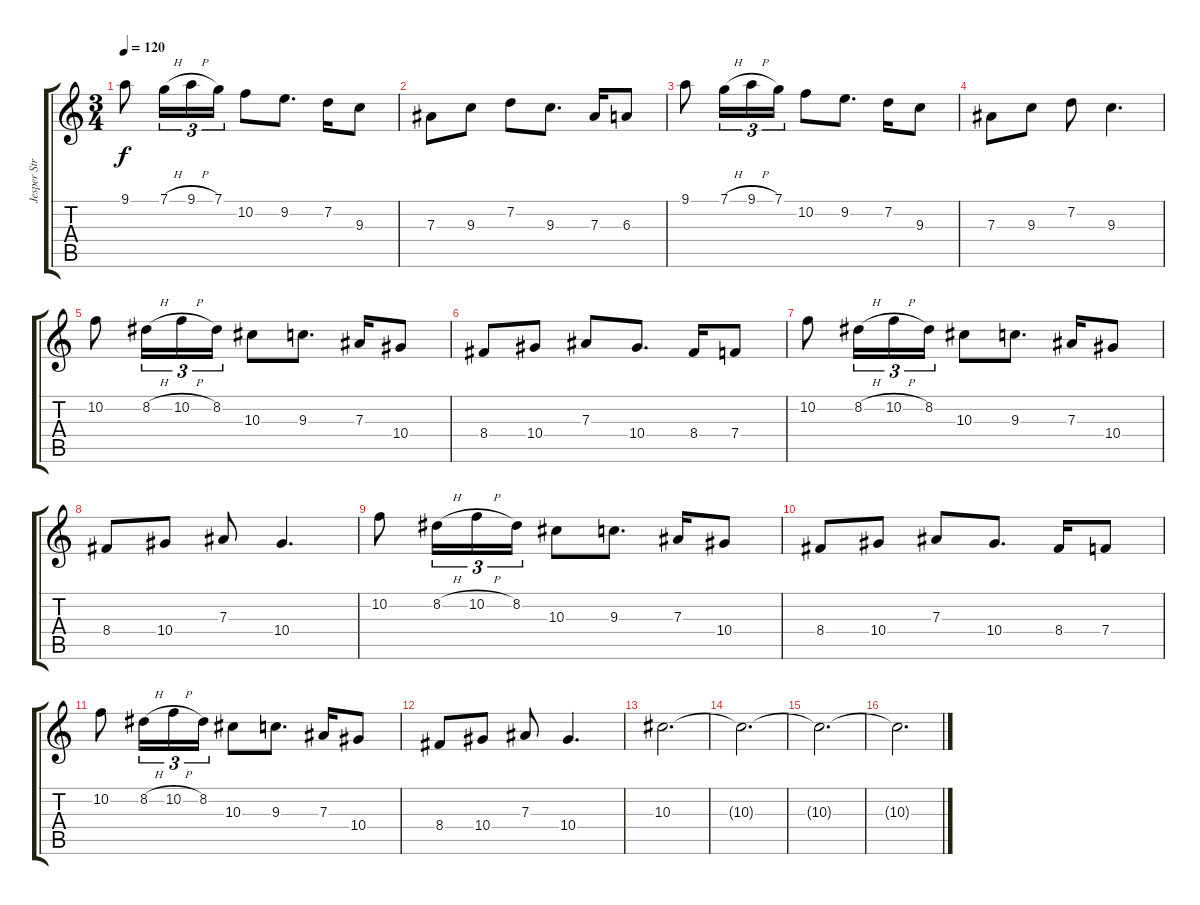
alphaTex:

\track ("Jesper Strömblad" "Jesper Str") {instrument distortionguitar}
\staff {score tabs}
\tuning (C4 G3 Eb3 Bb2 F2 C2) {hide}
\ts (3 4)
\tempo 120
\clef g2
\ks c
9.1.8{dy f} 7.1{h}.16{tu (3 2)} 9.1{h}.16{tu (3 2)} 7.1.16{tu (3 2)} 10.2.8 9.2.8{d} 7.2.16 9.3.8 |
7.3.8 9.3.8 7.2.8 9.3.8{d} 7.3.16 6.3.8 |
9.1.8 7.1{h}.16{tu (3 2)} 9.1{h}.16{tu (3 2)} 7.1.16{tu (3 2)} 10.2.8 9.2.8{d} 7.2.16 9.3.8 |
7.3.8 9.3.8 7.2.8 9.3.4{d} |
10.2.8{balance 4} 8.2{h}.16{tu (3 2)} 10.2{h}.16{tu (3 2)} 8.2.16{tu (3 2)} 10.3.8 9.3.8{d} 7.3.16 10.4.8 |
8.4.8 10.4.8 7.3.8 10.4.8{d} 8.4.16 7.4.8 |
10.2.8 8.2{h}.16{tu (3 2)} 10.2{h}.16{tu (3 2)} 8.2.16{tu (3 2)} 10.3.8 9.3.8{d} 7.3.16 10.4.8 |
8.4.8 10.4.8 7.3.8 10.4.4{d} |
10.2.8 8.2{h}.16{tu (3 2)} 10.2{h}.16{tu (3 2)} 8.2.16{tu (3 2)} 10.3.8 9.3.8{d} 7.3.16 10.4.8 |
8.4.8 10.4.8 7.3.8 10.4.8{d} 8.4.16 7.4.8 |
10.2.8 8.2{h}.16{tu (3 2)} 10.2{h}.16{tu (3 2)} 8.2.16{tu (3 2)} 10.3.8 9.3.8{d} 7.3.16 10.4.8 |
8.4.8 10.4.8 7.3.8 10.4.4{d} |
10.3.2{d} |
10.3{t}.2{d volume 0} |
10.3{t}.2{d} |
10.3{t}.2{d}
